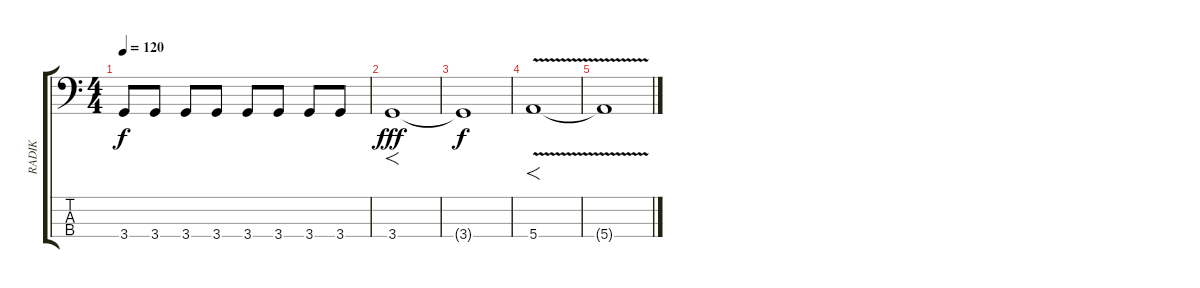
\track ("RADIK" "RADIK") {instrument electricbasspick}
\staff {score tabs}
\tuning (G2 D2 A1 E1) {hide}
\ts (4 4)
\tempo 120
\clef f4
\ks c
3.4.8{dy f} 3.4.8 3.4.8 3.4.8 3.4.8 3.4.8 3.4.8 3.4.8 |
3.4.1{f dy fff} |
3.4{t}.1{dy f} |
5.4{v}.1{f} |
5.4{t}.1
